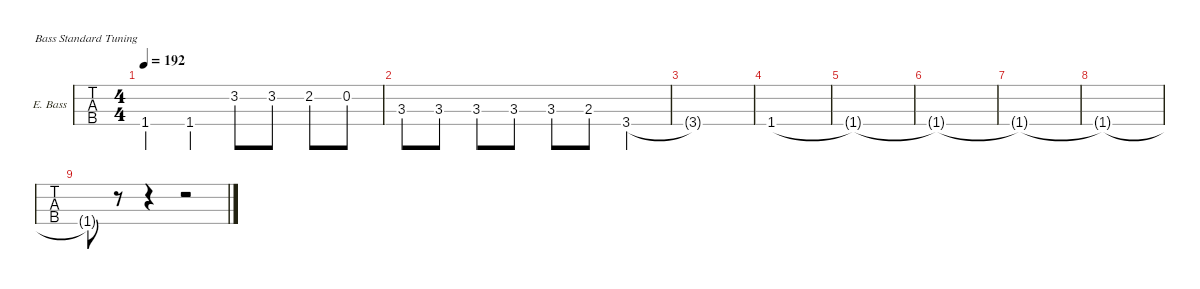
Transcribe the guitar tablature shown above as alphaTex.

\defaultSystemsLayout 4
\hideDynamics
\bracketExtendMode nobrackets
\firstSystemTrackNameOrientation horizontal
\track ("Ele. Bass" "E. Bass") {defaultSystemsLayout 4 instrument electricbassfinger}
\staff {tabs}
\tuning (G2 D2 A1 E1)
\ts (4 4)
\tempo 192
\clef f4
\ks c
1.4{t}.4{dy f} 1.4.4 3.2.8 3.2.8 2.2.8 0.2.8 |
3.3.8 3.3.8 3.3.8 3.3.8 3.3.8 2.3.8 3.4.4 |
3.4{t}.1 |
1.4.1 |
1.4{t}.1 |
1.4{t}.1 |
1.4{t}.1 |
1.4{t}.1 |
1.4{t}.8 r.8 r.4 r.2
